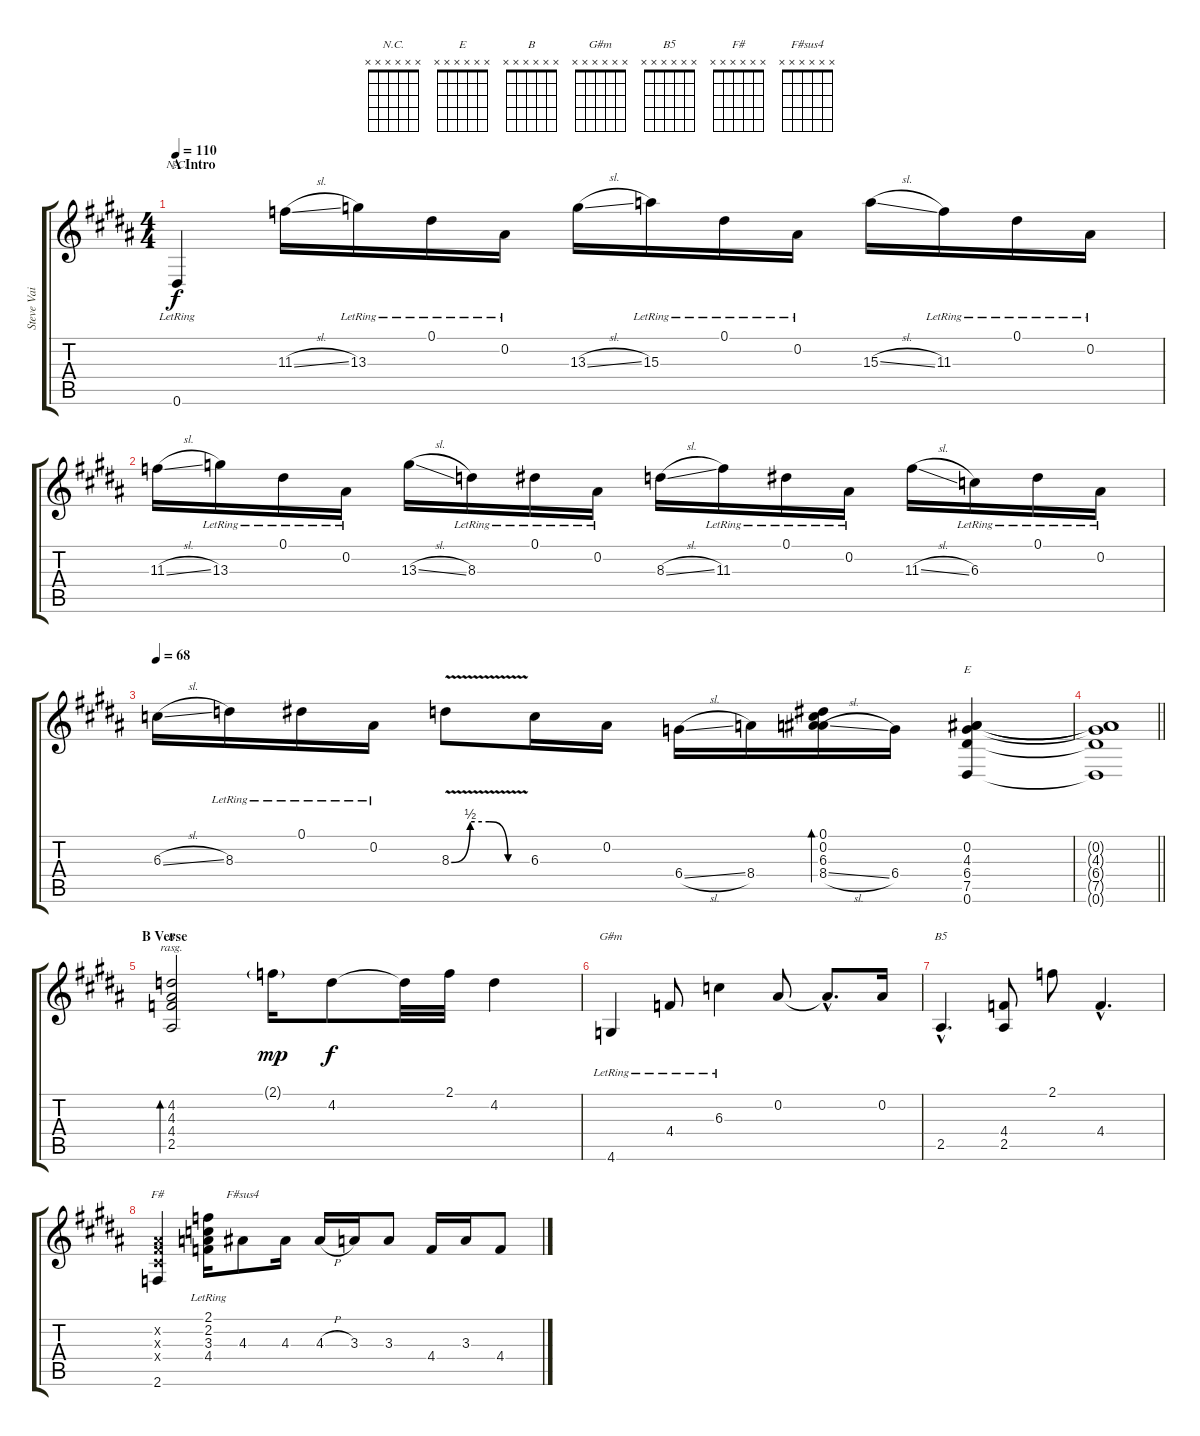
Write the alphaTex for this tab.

\track ("Steve Vai" "Steve Vai") {instrument acousticguitarsteel}
\staff {score tabs}
\tuning (Eb4 Bb3 Gb3 Db3 Ab2 Eb2) {hide}
\chord ("N.C." x x x x x x)
\chord ("E" x x x x x x)
\chord ("B" x x x x x x)
\chord ("G#m" x x x x x x)
\chord ("B5" x x x x x x)
\chord ("F#" x x x x x x)
\chord ("F#sus4" x x x x x x)
\ts (4 4)
\section ("" "A Intro")
\tempo 110
\clef g2
\ks b
0.6{lr}.4{ch "N.C." dy f instrument acousticguitarsteel} 11.3{sl}.16 13.3{lr}.16 0.1{lr}.16 0.2{lr}.16 13.3{sl}.16 15.3{lr}.16 0.1{lr}.16 0.2{lr}.16 15.3{sl}.16 11.3{lr}.16 0.1{lr}.16 0.2{lr}.16 |
11.3{sl}.16 13.3{lr}.16 0.1{lr}.16 0.2{lr}.16 13.3{sl}.16 8.3{lr}.16 0.1{lr}.16 0.2{lr}.16 8.3{sl}.16 11.3{lr}.16 0.1{lr}.16 0.2{lr}.16 11.3{sl}.16 6.3{lr}.16 0.1{lr}.16 0.2{lr}.16 |
\tempo 68
6.3{sl}.16 8.3{lr}.16 0.1{lr}.16 0.2{lr}.16 8.3{be (custom 0 0 15 2 30 2 45 0 60 0) v}.8 6.3.16 0.2.16 6.4{sl}.16 8.4.16 (0.1 0.2 6.3 8.4{sl}).16{bd 60} 6.4.16 (0.2 4.3 6.4 7.5 0.6).4{ch "E"} |
\barLineRight lightlight
(0.2{t} 4.3{t} 6.4{t} 7.5{t} 0.6{t}).1 |
\section ("" "B Verse")
(4.2 4.3 4.4 2.5).2{bd 480 ch "B" rasg ii} 2.1{g}.16{dy mp} 4.2.8{dy f} 4.2{t}.32 2.1.32 4.2.4 |
4.6{lr}.4{ch "G#m"} 4.4{lr}.8 6.3{lr}.4 0.2.8 0.2{hac t}.8{d} 0.2.16 |
2.5{hac}.4{d ch "B5"} (4.4 2.5).8 2.1.8 4.4{hac}.4{d} |
(0.2{x} 0.3{x} 0.4{x} 2.6).4{ch "F#"} (2.1{lr} 2.2{lr} 3.3 4.4{lr}).16 4.3.8{ch "F#sus4"} 4.3.16 4.3{h}.16 3.3.16 3.3.8 4.4.16 3.3.16 4.4.8
